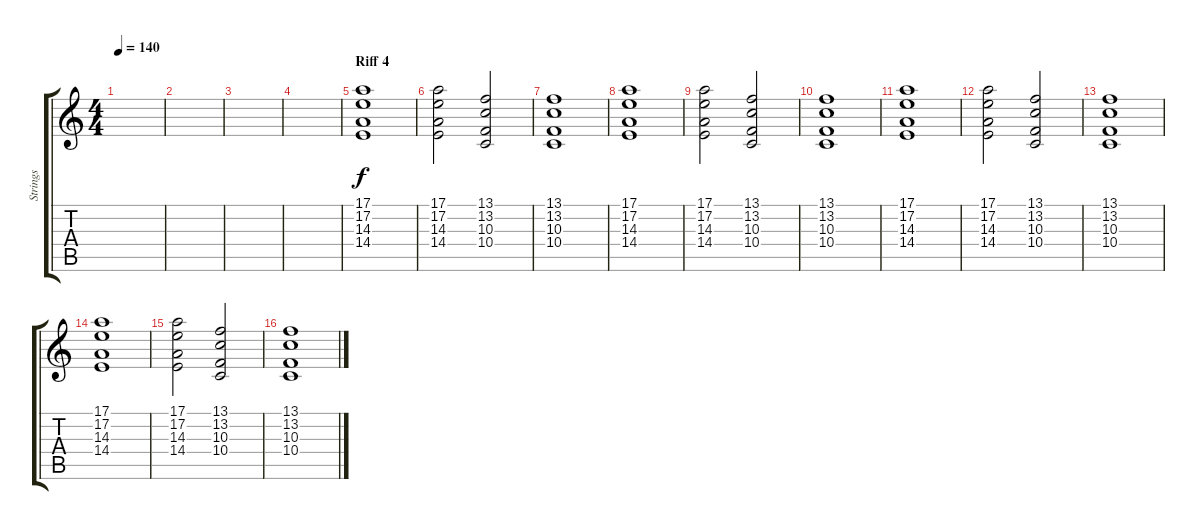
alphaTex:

\track ("Strings" "Strings") {instrument churchorgan}
\staff {score tabs}
\tuning (E4 B3 G3 D3 A2 E2) {hide}
\ts (4 4)
\tempo 140
\clef g2
\ks c
|
|
|
|
\section ("" "Riff 4")
(17.1 17.2 14.3 14.4).1 |
(17.1 17.2 14.3 14.4).2 (13.1 13.2 10.3 10.4).2 |
(13.1 13.2 10.3 10.4).1 |
(17.1 17.2 14.3 14.4).1 |
(17.1 17.2 14.3 14.4).2 (13.1 13.2 10.3 10.4).2 |
(13.1 13.2 10.3 10.4).1 |
(17.1 17.2 14.3 14.4).1 |
(17.1 17.2 14.3 14.4).2 (13.1 13.2 10.3 10.4).2 |
(13.1 13.2 10.3 10.4).1 |
(17.1 17.2 14.3 14.4).1 |
(17.1 17.2 14.3 14.4).2 (13.1 13.2 10.3 10.4).2 |
(13.1 13.2 10.3 10.4).1
